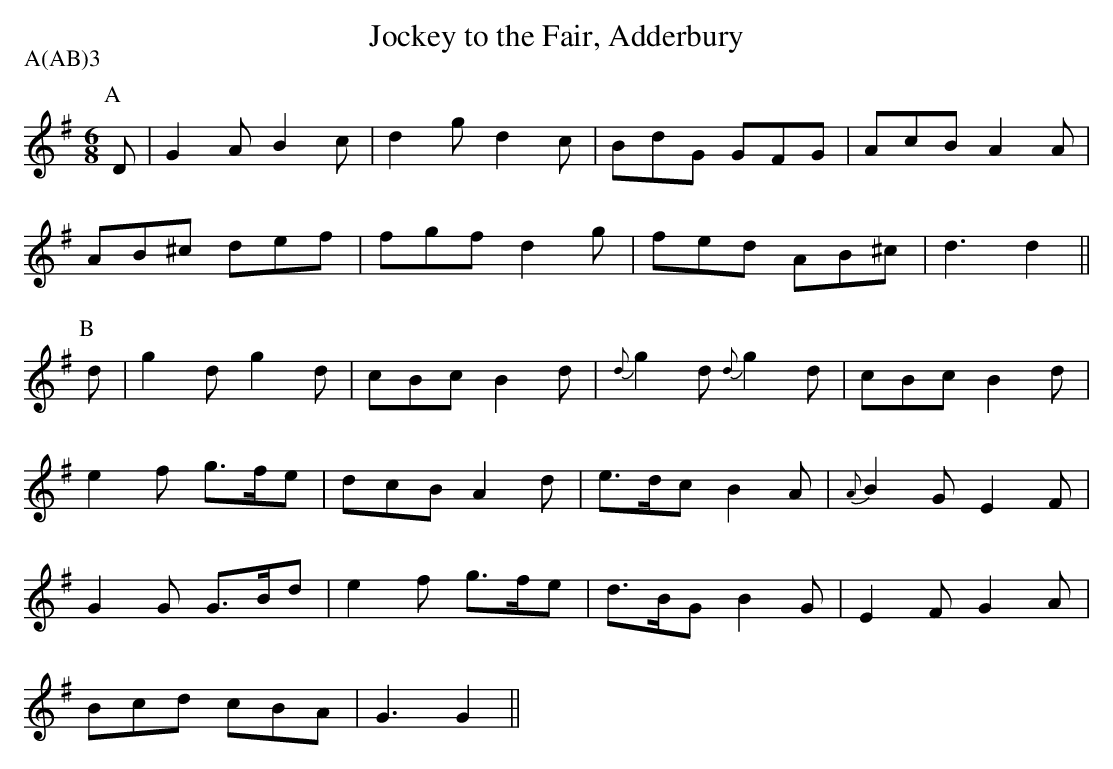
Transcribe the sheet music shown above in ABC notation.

X:1
T:Jockey to the Fair, Adderbury
M:6/8
L:1/8
P:A(AB)3
K:G
P:A
D|G2A  B2c|d2g d2c |  BdG    GFG |   AcB A2A|
AB^c def|fgf d2g |  fed    AB^c|   d3  d2 ||
P:B
d|g2d  g2d|cBc B2d |{d}g2d {d}g2d|   cBc B2d|
e2f g>fe|dcB A2d |  e>dc    B2A|{A}B2G E2F|
G2G G>Bd|e2f g>fe|  d>BG    B2G|   E2F G2A|
Bcd  cBA|G3  G2 ||
